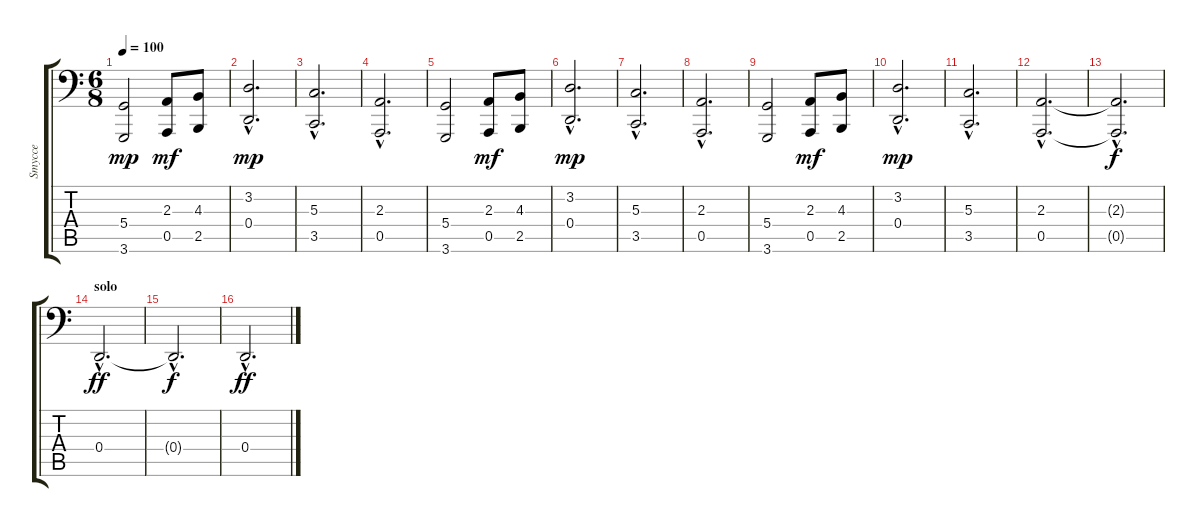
\track ("Smycce" "Smycce") {instrument violin}
\staff {score tabs}
\tuning (E3 B2 G2 D2 A1 E1) {hide}
\ts (6 8)
\tempo 100
\clef f4
\ks c
(5.4 3.6).2{dy mp} (2.3 0.5).8{dy mf} (4.3 2.5).8 |
(3.2{hac} 0.4{hac}).2{d dy mp} |
(5.3{hac} 3.5{hac}).2{d} |
(2.3{hac} 0.5{hac}).2{d} |
(5.4 3.6).2 (2.3 0.5).8{dy mf} (4.3 2.5).8 |
(3.2{hac} 0.4{hac}).2{d dy mp} |
(5.3{hac} 3.5{hac}).2{d} |
(2.3{hac} 0.5{hac}).2{d} |
(5.4 3.6).2 (2.3 0.5).8{dy mf} (4.3 2.5).8 |
(3.2{hac} 0.4{hac}).2{d dy mp} |
(5.3{hac} 3.5{hac}).2{d} |
(2.3{hac} 0.5{hac}).2{d} |
(2.3{hac t} 0.5{hac t}).2{d dy f} |
\section ("" "solo")
0.4{hac}.2{d dy ff} |
0.4{hac t}.2{d dy f} |
0.4{hac}.2{d dy ff}
